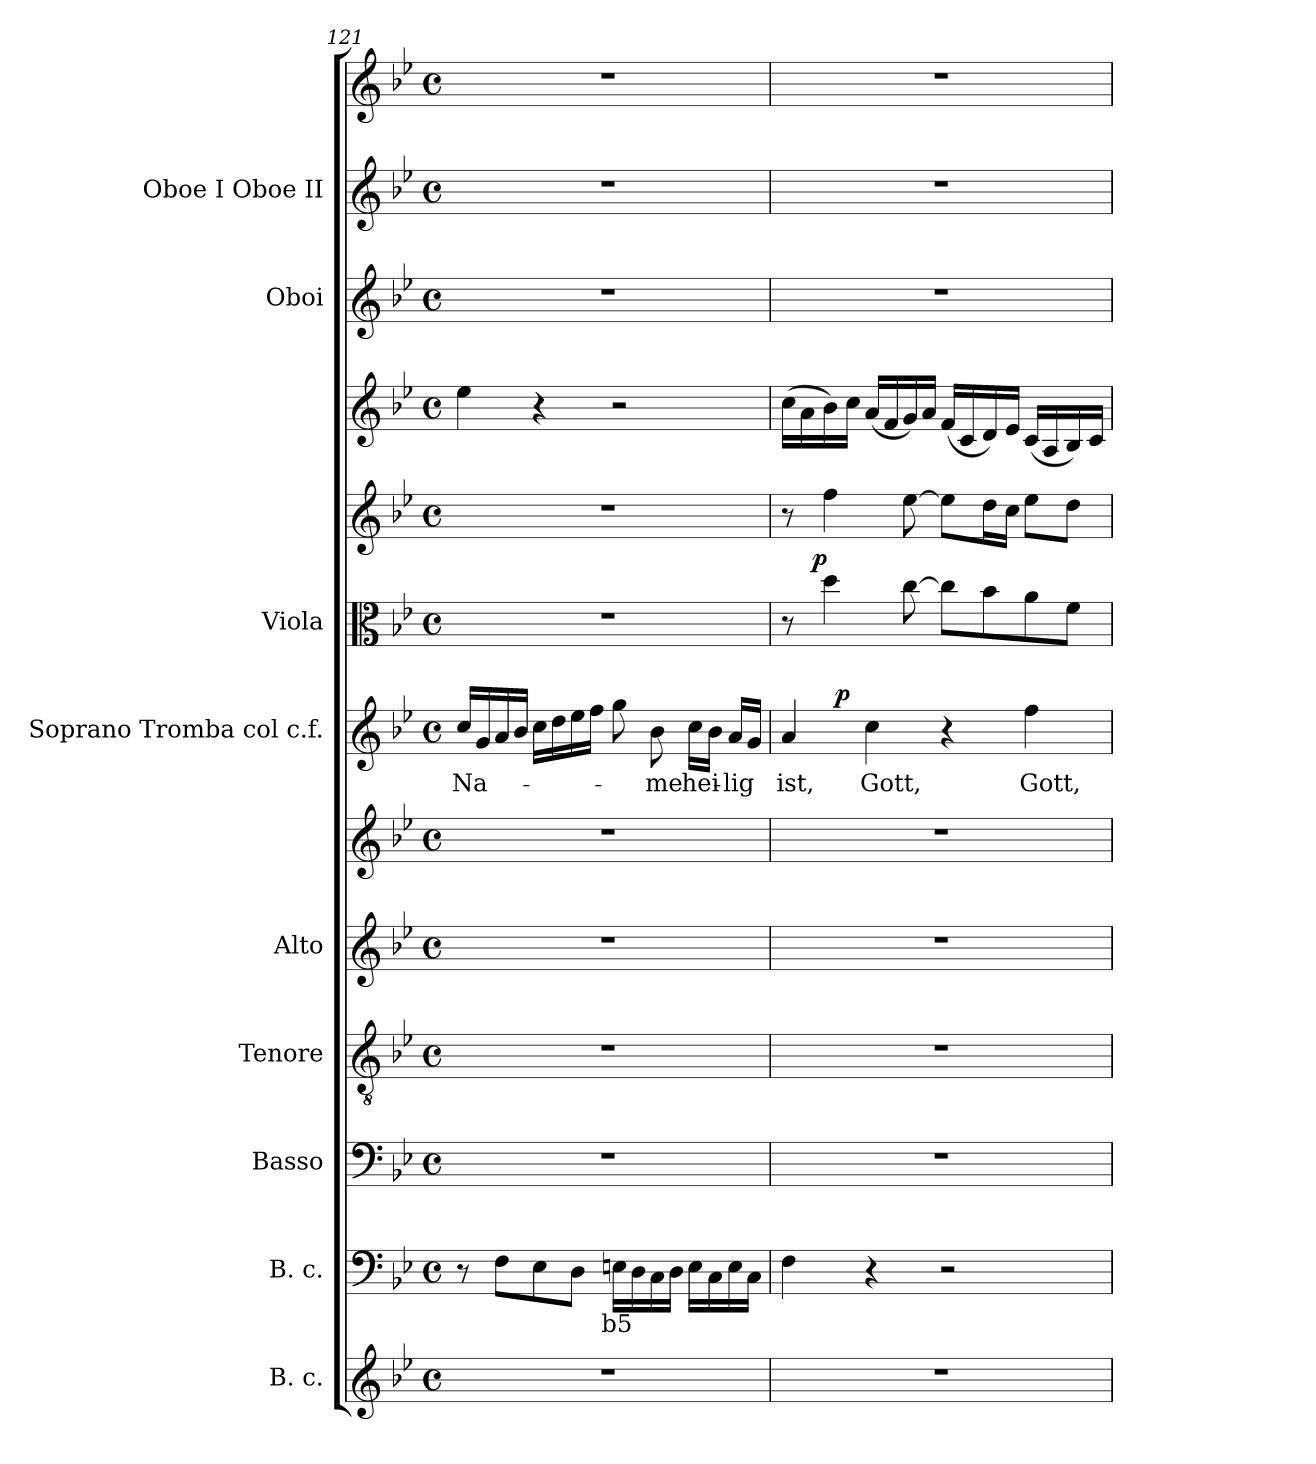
**kern	**kern	**kern	**kern	**kern	**kern	**kern	**text	**dynam	**kern	**dynam	**kern	**kern	**kern	**kern	**kern
*part12	*part11	*part10	*part9	*part8	*part7	*part6	*part6	*part6	*part5	*part5	*part4	*part3	*part2	*part1	*part1
*staff13	*staff12	*staff11	*staff10	*staff9	*staff8	*staff7	*staff7	*staff7	*staff6	*staff6	*staff5	*staff4	*staff3	*staff2	*staff1
*I"B. c.	*I"B. c.	*I"Basso	*I"Tenore	*I"Alto	*	*I"Soprano Tromba col c.f.	*	*	*I"Viola	*	*	*	*I"Oboi	*I"Oboe I Oboe II	*
*	*I'B. c.	*I'Basso	*I'Tenore	*I'Alto	*	*I'Soprano	*	*	*I'Viola	*	*	*	*	*I'Ob	*
*clefG2	*clefF4	*clefF4	*clefGv2	*clefG2	*clefG2	*clefG2	*	*	*clefC3	*	*clefG2	*clefG2	*clefG2	*clefG2	*clefG2
*k[b-e-]	*k[b-e-]	*k[b-e-]	*k[b-e-]	*k[b-e-]	*k[b-e-]	*k[b-e-]	*	*	*k[b-e-]	*	*k[b-e-]	*k[b-e-]	*k[b-e-]	*k[b-e-]	*k[b-e-]
*B-:	*B-:	*B-:	*B-:	*B-:	*B-:	*B-:	*	*	*B-:	*	*B-:	*B-:	*B-:	*B-:	*B-:
*M4/4	*M4/4	*M4/4	*M4/4	*M4/4	*M4/4	*M4/4	*	*	*M4/4	*	*M4/4	*M4/4	*M4/4	*M4/4	*M4/4
*met(c)	*met(c)	*met(c)	*met(c)	*met(c)	*met(c)	*met(c)	*	*	*met(c)	*	*met(c)	*met(c)	*met(c)	*met(c)	*met(c)
=121	=121	=121	=121	=121	=121	=121	=121	=121	=121	=121	=121	=121	=121	=121	=121
!	!	!	!	!	!	!	!LO:LY:b	!	!	!	!	!	!	!	!
*	*^	*	*	*	*	*	*	*	*	*	*	*	*	*	*
1r	8r	4...ryy	1r	1r	1r	1r	16cc/LL	Na-	.	1r	.	1r	4ee-\	1r	1r	1r
.	.	.	.	.	.	.	16g/	.	.	.	.	.	.	.	.	.
.	8F>\L	.	.	.	.	.	16a/	.	.	.	.	.	.	.	.	.
.	.	.	.	.	.	.	16b-/JJ	.	.	.	.	.	.	.	.	.
.	8E-\	.	.	.	.	.	16cc\LL	.	.	.	.	.	4r	.	.	.
.	.	.	.	.	.	.	16dd\	.	.	.	.	.	.	.	.	.
.	8D\J	.	.	.	.	.	16ee-\	.	.	.	.	.	.	.	.	.
.	.	.	.	.	.	.	16ff\JJ	.	.	.	.	.	.	.	.	.
!	!	!LO:TX:b:t=b5	!	!	!	!	!	!	!	!	!	!	!	!	!	!
.	.	2ryy	.	.	.	.	.	.	.	.	.	.	.	.	.	.
.	16En>\LL	.	.	.	.	.	8gg\	.	.	.	.	.	2r	.	.	.
.	16D\	.	.	.	.	.	.	.	.	.	.	.	.	.	.	.
!	!	!	!	!	!	!	!	!LO:LY:b	!	!	!	!	!	!	!	!
.	16C\	.	.	.	.	.	8b-\	-me	.	.	.	.	.	.	.	.
.	16D\JJ	.	.	.	.	.	.	.	.	.	.	.	.	.	.	.
!	!	!	!	!	!	!	!	!LO:LY:b	!	!	!	!	!	!	!	!
.	16E\LL	.	.	.	.	.	16cc\LL	hei-	.	.	.	.	.	.	.	.
.	16C\	.	.	.	.	.	16b-\JJ	.	.	.	.	.	.	.	.	.
!	!	!	!	!	!	!	!	!LO:LY:b	!	!	!	!	!	!	!	!
.	16E\	.	.	.	.	.	16a/LL	-lig	.	.	.	.	.	.	.	.
.	16C\JJ	.	.	.	.	.	16g/JJ	.	.	.	.	.	.	.	.	.
.	.	32ryy	.	.	.	.	.	.	.	.	.	.	.	.	.	.
=122	=122	=122	=122	=122	=122	=122	=122	=122	=122	=122	=122	=122	=122	=122	=122	=122
!	!	!	!	!	!	!	!	!LO:LY:b	!	!	!	!	!	!	!	!
*	*v	*v	*	*	*	*	*^	*	*	*^	*	*	*	*	*	*
1r	4F\	1r	1r	1r	1r	4a/	8ryy	ist,	.	8r	16.ryy	.	8r	(>16cc\LL	1r	1r	1r
.	.	.	.	.	.	.	.	.	.	.	.	.	.	16a\	.	.	.
!	!	!	!	!	!	!	!	!	!	!	!	!LO:DY:a	!	!	!	!	!
.	.	.	.	.	.	.	.	.	.	.	2ryy	p	.	.	.	.	.
.	.	.	.	.	.	.	32ryy	.	.	4dd\	.	.	4ff\	16b-\)	.	.	.
!	!	!	!	!	!	!	!	!	!LO:DY:a	!	!	!	!	!	!	!	!
.	.	.	.	.	.	.	2ryy	.	p	.	.	.	.	.	.	.	.
.	.	.	.	.	.	.	.	.	.	.	.	.	.	16cc\JJ	.	.	.
!	!	!	!	!	!	!	!	!LO:LY:b	!	!	!	!	!	!	!	!	!
.	4r	.	.	.	.	4cc\	.	Gott,	.	.	.	.	.	(<16a/LL	.	.	.
.	.	.	.	.	.	.	.	.	.	.	.	.	.	16f/	.	.	.
.	.	.	.	.	.	.	.	.	.	[>8cc\	.	.	[>8ee-\	16g/)	.	.	.
.	.	.	.	.	.	.	.	.	.	.	.	.	.	16a/JJ	.	.	.
.	2r	.	.	.	.	4r	.	.	.	8cc\L]	.	.	8ee-\L]	(<16f/LL	.	.	.
.	.	.	.	.	.	.	.	.	.	.	.	.	.	16c/	.	.	.
.	.	.	.	.	.	.	.	.	.	.	4ryy	.	.	.	.	.	.
.	.	.	.	.	.	.	.	.	.	8b-\	.	.	16dd\L	16d/)	.	.	.
.	.	.	.	.	.	.	4ryy	.	.	.	.	.	.	.	.	.	.
.	.	.	.	.	.	.	.	.	.	.	.	.	16cc\JJ	16e-/JJ	.	.	.
!	!	!	!	!	!	!	!	!LO:LY:b	!	!	!	!	!	!	!	!	!
.	.	.	.	.	.	4ff\	.	Gott,	.	8a\	.	.	8ee-\L	(<16c/LL	.	.	.
.	.	.	.	.	.	.	.	.	.	.	.	.	.	16A/	.	.	.
.	.	.	.	.	.	.	.	.	.	.	8ryy	.	.	.	.	.	.
.	.	.	.	.	.	.	.	.	.	8f\J	.	.	8dd\J	16B-/)	.	.	.
.	.	.	.	.	.	.	16.ryy	.	.	.	.	.	.	.	.	.	.
.	.	.	.	.	.	.	.	.	.	.	.	.	.	16c/JJ	.	.	.
.	.	.	.	.	.	.	.	.	.	.	32ryy	.	.	.	.	.	.
*	*	*	*	*	*	*v	*v	*	*	*	*	*	*	*	*	*	*
*	*	*	*	*	*	*	*	*	*v	*v	*	*	*	*	*	*
=	=	=	=	=	=	=	=	=	=	=	=	=	=	=	=
*-	*-	*-	*-	*-	*-	*-	*-	*-	*-	*-	*-	*-	*-	*-	*-
